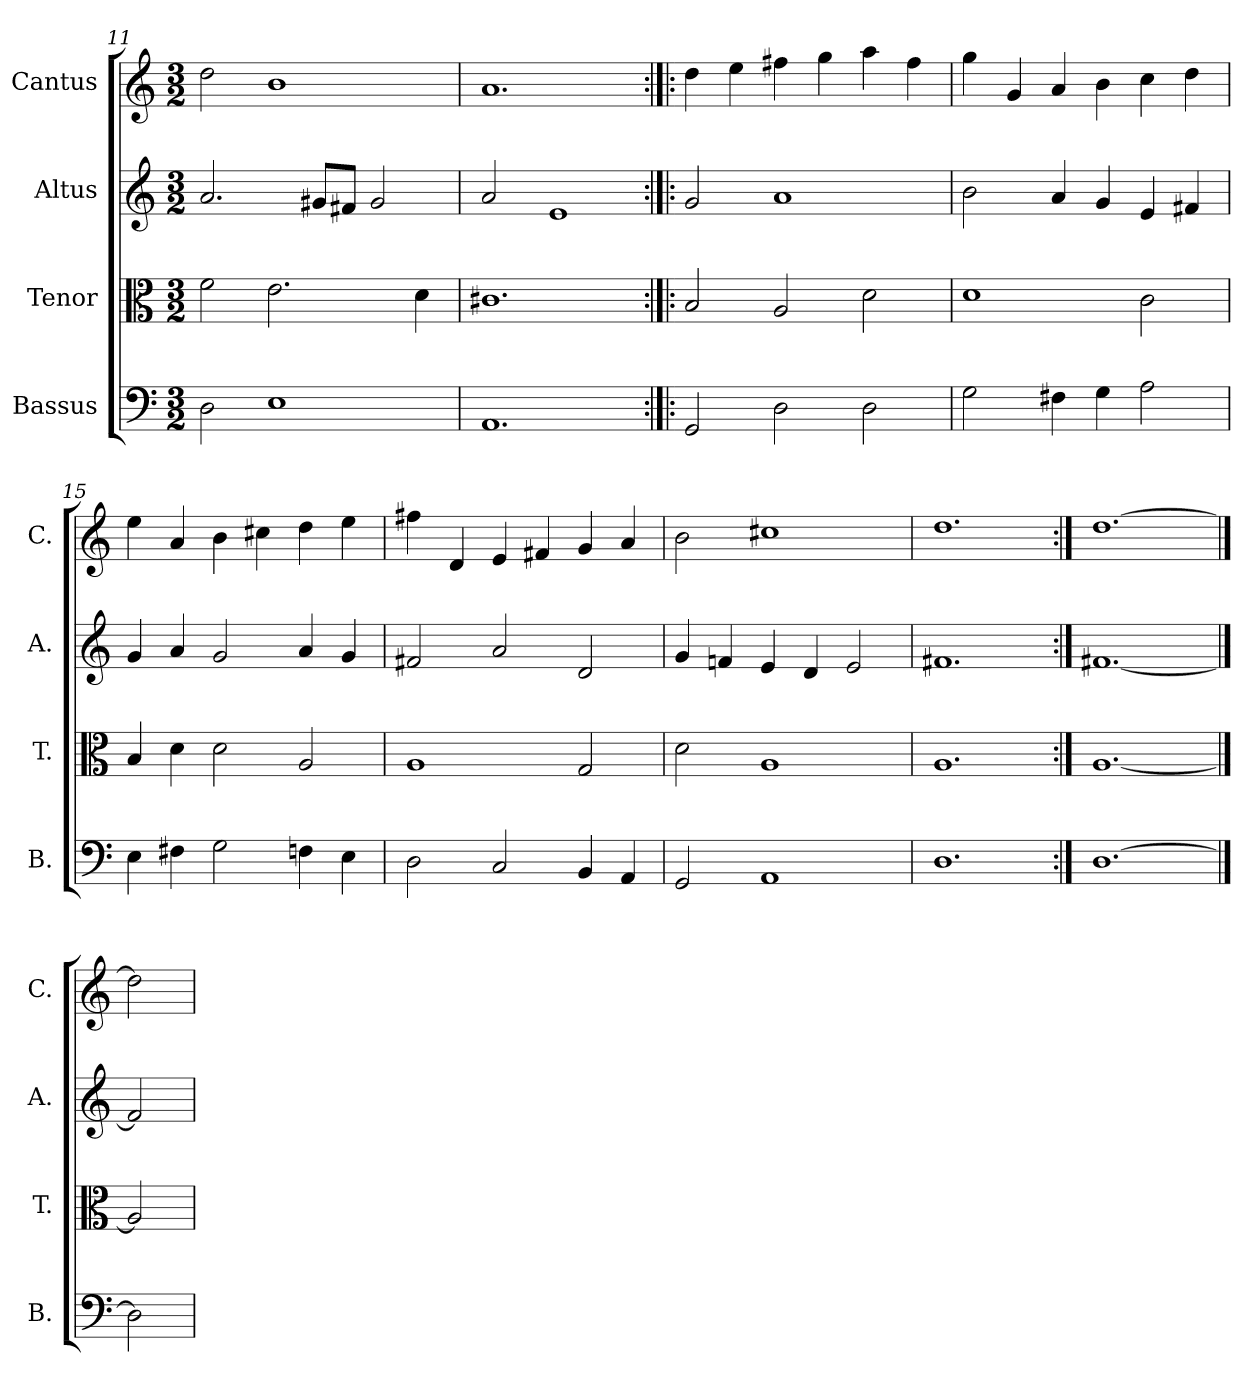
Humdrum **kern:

**kern	**kern	**kern	**kern
*part4	*part3	*part2	*part1
*staff4	*staff3	*staff2	*staff1
*I"Bassus	*I"Tenor	*I"Altus	*I"Cantus
*I'B.	*I'T.	*I'A.	*I'C.
*clefF4	*clefC3	*clefG2	*clefG2
*k[]	*k[]	*k[]	*k[]
*C:	*C:	*C:	*C:
*M3/2	*M3/2	*M3/2	*M3/2
=11	=11	=11	=11
2D\	2f\	2.a/	2dd\
1E\	2.e\	.	1b\
.	.	8g#X/L	.
.	.	8f#X/J	.
.	.	2g#/	.
.	4d\	.	.
=12	=12	=12	=12
1.AA/	1.c#X\	2a/	1.a/
.	.	1e/	.
=13:|!|:	=13:|!|:	=13:|!|:	=13:|!|:
2GG/	2B/	2g/	4dd\
.	.	.	4ee\
2D\	2A/	1a/	4ff#X\
.	.	.	4gg\
2D\	2d\	.	4aa\
.	.	.	4ff#\
=14	=14	=14	=14
2G\	1d\	2b\	4gg\
.	.	.	4g/
4F#X\	.	4a/	4a/
4G\	.	4g/	4b\
2A\	2c\	4e/	4cc\
.	.	4f#X/	4dd\
=15	=15	=15	=15
4E\	4B/	4g/	4ee\
4F#X\	4d\	4a/	4a/
2G\	2d\	2g/	4b\
.	.	.	4cc#X\
4Fn\	2A/	4a/	4dd\
4E\	.	4g/	4ee\
=16	=16	=16	=16
2D\	1A/	2f#X/	4ff#X\
.	.	.	4d/
2C/	.	2a/	4e/
.	.	.	4f#X/
4BB/	2G/	2d/	4g/
4AA/	.	.	4a/
=17	=17	=17	=17
2GG/	2d\	4g/	2b\
.	.	4fn/	.
1AA/	1A/	4e/	1cc#X\
.	.	4d/	.
.	.	2e/	.
=18	=18	=18	=18
1.D\	1.A/	1.f#X/	1.dd\
=19:|!	=19:|!	=19:|!	=19:|!
[1.D\	[1.A/	[1.f#X/	[1.dd\
==20	==20	==20	==20
2D\]	2A/]	2f#/]	2dd\]
=	=	=	=
*-	*-	*-	*-
